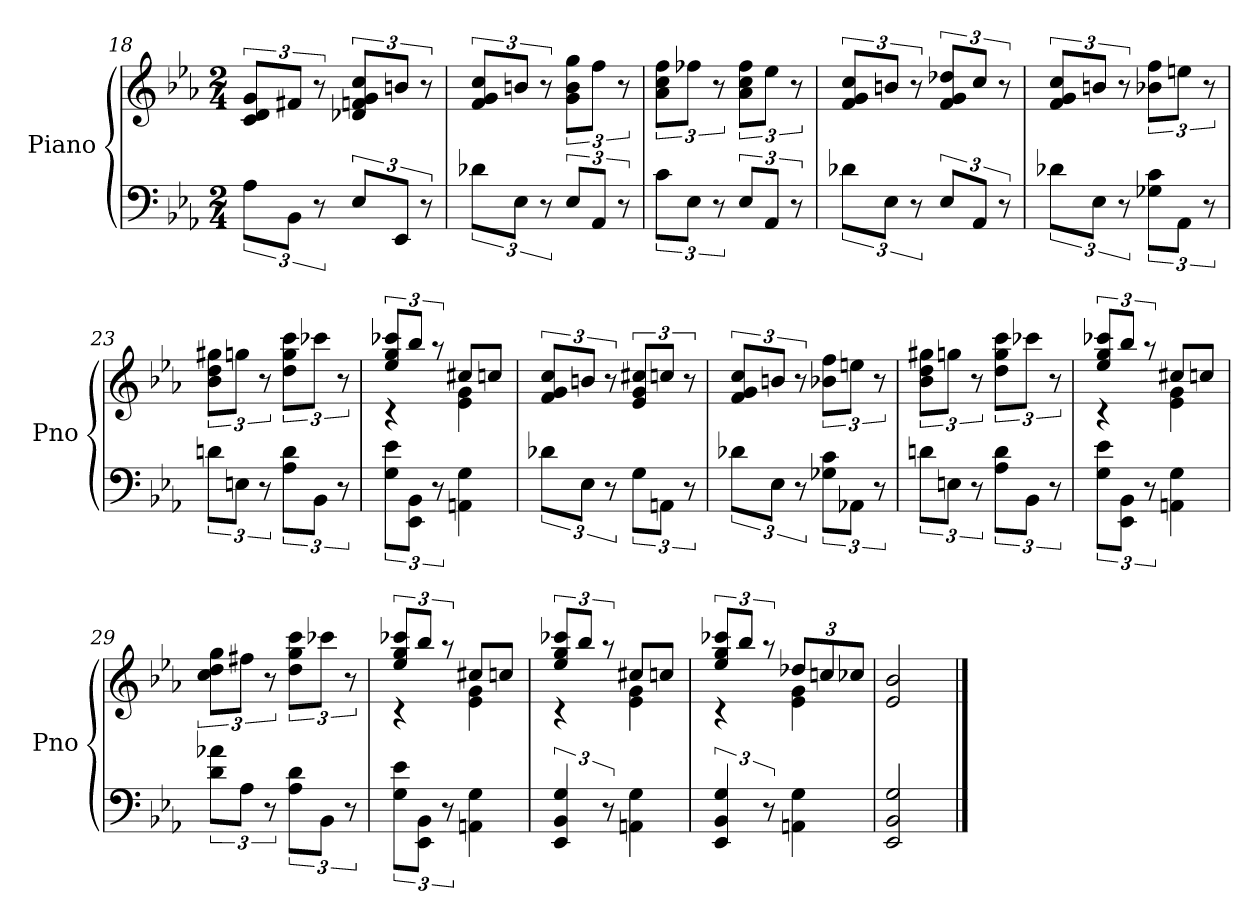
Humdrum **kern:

**kern	**kern
*part1	*part1
*staff2	*staff1
*I"Piano	*
*I'Pno	*
*clefF4	*clefG2
*k[b-e-a-]	*k[b-e-a-]
*E-:	*E-:
*M2/4	*M2/4
=18	=18
12A-L	12c 12d 12gL
12BB-J	12f#XJ
12r	12r
12E-L	12d-X 12fn 12g 12ccL
12EE-J	12bnJ
12r	12r
=19	=19
12d-XL	12f 12g 12ccL
12E-J	12bnJ
12r	12r
12E-L	12g 12b 12ggL
12AA-J	12ffJ
12r	12r
=20	=20
12cL	12a- 12cc 12ffL
12E-J	12ff-XJ
12r	12r
12E-L	12a- 12cc 12ff-L
12AA-J	12ee-J
12r	12r
=21	=21
12d-XL	12f 12g 12ccL
12E-J	12bnJ
12r	12r
12E-L	12f 12g 12dd-XL
12AA-J	12ccJ
12r	12r
=22	=22
12d-XL	12f 12g 12ccL
12E-J	12bnJ
12r	12r
12G-X 12cL	12b-X 12ffL
12AA-J	12eenJ
12r	12r
=23	=23
12dnL	12b- 12dd 12gg#XL
12EnJ	12ggnJ
12r	12r
12A- 12dL	12dd 12gg 12cccL
12BB-J	12ccc-XJ
12r	12r
=24	=24
*	*^
12G 12e-L	12ee- 12gg 12ccc-XL	4rc
12EE- 12BB-J	12bb-J	.
12r	12raa	.
4AAn 4G	8cc#XL	4e- 4g
.	8ccnJ	.
*	*v	*v
=25	=25
12d-XL	12f 12g 12ccL
12E-J	12bnJ
12r	12r
12GL	12e- 12g 12cc#XL
12AAnJ	12ccnJ
12r	12r
=26	=26
12d-XL	12f 12g 12ccL
12E-J	12bnJ
12r	12r
12G-X 12cL	12b-X 12ffL
12AA-XJ	12eenJ
12r	12r
=27	=27
12dnL	12b- 12dd 12gg#XL
12EnJ	12ggnJ
12r	12r
12A- 12dL	12dd 12gg 12cccL
12BB-J	12ccc-XJ
12r	12r
=28	=28
*	*^
12G 12e-L	12ee- 12gg 12ccc-XL	4rc
12EE- 12BB-J	12bb-J	.
12r	12raa	.
4AAn 4G	8cc#XL	4e- 4g
.	8ccnJ	.
*	*v	*v
=29	=29
12d 12a-XL	12cc 12dd 12ggL
12A-J	12ff#XJ
12r	12r
12A- 12dL	12dd 12gg 12cccL
12BB-J	12ccc-XJ
12r	12r
=30	=30
*	*^
12G 12e-L	12ee- 12gg 12ccc-XL	4rc
12EE- 12BB-J	12bb-J	.
12r	12raa	.
4AAn 4G	8cc#XL	4e- 4g
.	8ccnJ	.
=31	=31	=31
6EE- 6BB- 6G	12ee- 12gg 12ccc-XL	4rc
.	12bb-J	.
12r	12raa	.
4AAn 4G	8cc#XL	4e- 4g
.	8ccnJ	.
=32	=32	=32
6EE- 6BB- 6G	12ee- 12gg 12ccc-XL	4rc
.	12bb-J	.
12r	12raa	.
4AAn 4G	12dd-XL	4e- 4g
.	12ccn	.
.	12cc-XJ	.
*	*v	*v
=33	=33
2EE- 2BB- 2G	2e- 2b-
==	==
*-	*-
